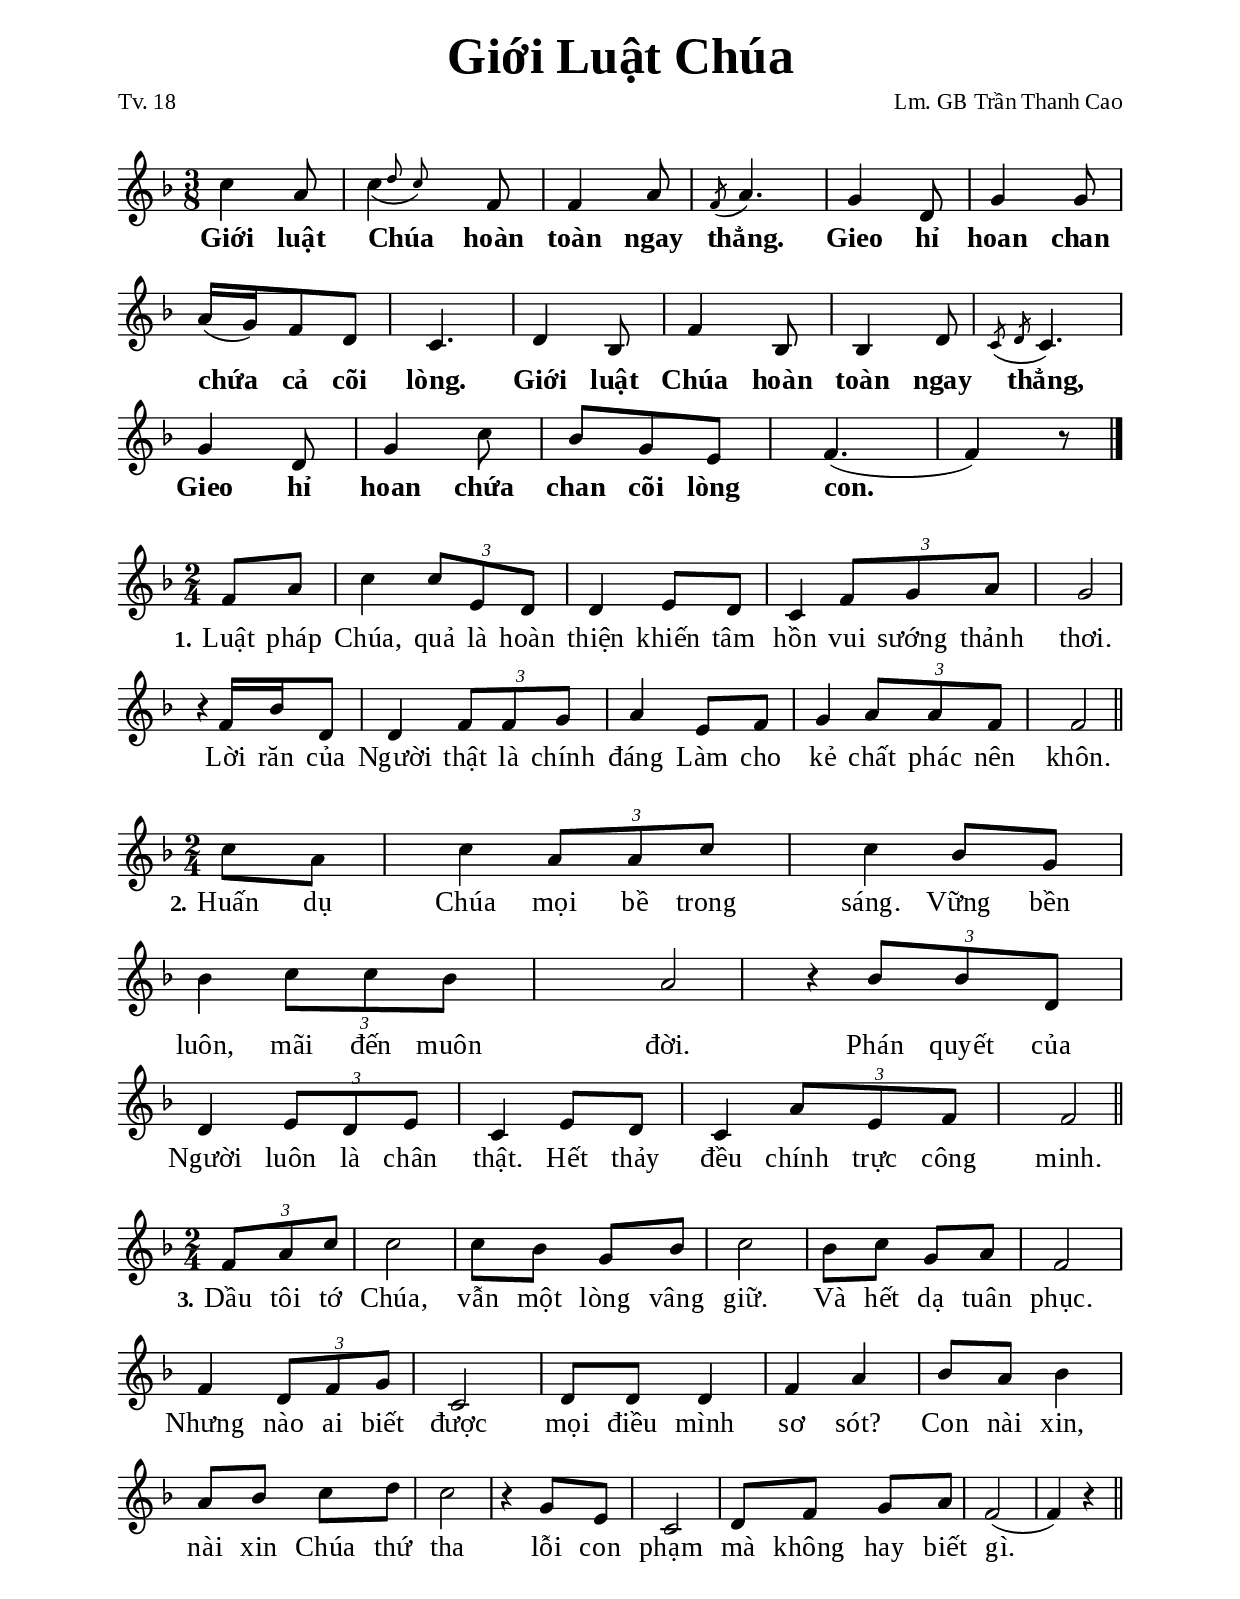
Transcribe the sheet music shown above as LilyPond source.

% Cài đặt chung
\version "2.22.1"
\include "english.ly"

\header {
  title = \markup { \fontsize #3 "Giới Luật Chúa" }
  poet = "Tv. 18"
  composer = "Lm. GB Trần Thanh Cao"
  arranger = " "
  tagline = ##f
}

% Nhạc điệp khúc
nhacDiepKhuc = \relative c'' {
  #(define afterGraceFraction (cons 1 3))
  c4 a8 |
  \autoBeamOff \afterGrace c4 _({d8 c)} f, \autoBeamOn |
  f4 a8 |
  \acciaccatura f8 a4. |
  g4 d8 |
  g4 g8 |
  a16 (g) f8 d |
  c4. |
  d4 bf8 |
  f'4 bf,8 |
  bf4 d8 |
  \autoBeamOff \slashedGrace {c8 (d} c4.) \autoBeamOn |
  g'4 d8 |
  g4 c8 |
  bf g e |
  f4. ( |
  f4) r8 \bar "|."
}

% Nhạc phiên khúc
nhacPhienKhucMot = \relative c' {
  \partial 4 f8 a |
  c4 \tuplet 3/2 { c8 e, d } |
  d4 e8 d |
  c4 \tuplet 3/2 { f8 g a } |
  g2 |
  r4 f16 bf d,8 |
  d4 \tuplet 3/2 { f8 f g } |
  a4 e8 f |
  g4 \tuplet 3/2 { a8 a f } |
  f2 \bar "||"
}

nhacPhienKhucHai = \relative c'' {
  \partial 4 c8 a |
  c4 \tuplet 3/2 { a8 a c } |
  c4 bf8 g |
  bf4 \tuplet 3/2 { c8 c bf } |
  a2 |
  r4 \tuplet 3/2 { bf8 bf d, } |
  d4 \tuplet 3/2 { e8 d e } |
  c4 e8 d |
  c4 \tuplet 3/2 { a'8 e f } |
  f2 \bar "||"
}

nhacPhienKhucBa = \relative c' {
  \partial 4 \tuplet 3/2 { f8 a c } |
  c2 |
  c8 bf g bf |
  c2 |
  bf8 c g a |
  f2 |
  f4 \tuplet 3/2 { d8 f g } |
  c,2 |
  d8 d d4 |
  f4 a |
  bf8 a bf4 |
  a8 bf c d |
  c2 |
  r4 g8 e |
  c2 |
  d8 f g a |
  f2 ( |
  f4) r \bar "||"
}

% Lời điệp khúc
loiDiepKhuc = \lyricmode {
  Giới luật Chúa hoàn toàn ngay thẳng.
  Gieo hỉ hoan chan chứa cả cõi lòng.
  Giới luật Chúa hoàn toàn ngay thẳng,
  Gieo hỉ hoan chứa chan cõi lòng con.
}

% Lời phiên khúc
loiPhienKhucMot = \lyricmode {
  \set stanza = #"1."
  Luật pháp Chúa, quả là hoàn thiện
  khiến tâm hồn vui sướng thảnh thơi.
  Lời răn của Người thật là chính đáng
  Làm cho kẻ chất phác nên khôn.
}

loiPhienKhucHai = \lyricmode {
  \set stanza = #"2."
  Huấn dụ Chúa mọi bề trong sáng.
  Vững bền luôn, mãi đến muôn đời.
  Phán quyết của Người luôn là chân thật.
  Hết thảy đều chính trực công minh.
}

loiPhienKhucBa = \lyricmode {
  \set stanza = #"3."
  Dầu tôi tớ Chúa, vẫn một lòng vâng giữ.
  Và hết dạ tuân phục.
  Nhưng nào ai biết được mọi điều mình sơ sót?
  Con nài xin, nài xin Chúa thứ tha
  lỗi con phạm mà không hay biết gì.
}


% Dàn trang
\paper {
  #(set-paper-size "a4")
  top-margin = 10\mm
  bottom-margin = 10\mm
  left-margin = 20\mm
  right-margin = 20\mm
  indent = #0
  #(define fonts
    (make-pango-font-tree
      "Liberation Serif"
      "Liberation Serif"
      "Liberation Serif"
      (/ 20 20)))
  page-count = #1
}

% Thiết lập tông và nhịp
TongNhip = { \key f \major \time 3/8 }

\score {
  \new ChoirStaff <<
    \new Staff = diepKhuc \with {
        \consists "Merge_rests_engraver"
        %\magnifyStaff #(magstep +1)
      }
      <<
      \new Voice = beSop {
        \TongNhip \nhacDiepKhuc
      }
    >>
    \new Lyrics \lyricsto beSop \loiDiepKhuc
  >>
  \layout {
    \override Lyrics.LyricText.font-series = #'bold
    \override Lyrics.LyricText.font-size = #+2
    \override Lyrics.LyricSpace.minimum-distance = #2.2
    \override Score.BarNumber.break-visibility = ##(#f #f #f)
    \override Score.SpacingSpanner.uniform-stretching = ##t
  }
}

\score {
  \new ChoirStaff <<
    \new Staff = phienKhuc \with {
        %\magnifyStaff #(magstep +1)
      }
      <<
      \new Voice = beSop {
        \key f \major \time 2/4 \nhacPhienKhucMot
      }
    >>
    \new Lyrics \lyricsto beSop \loiPhienKhucMot
  >>
  \layout {
    %\override Staff.TimeSignature.transparent = ##t
    \override Lyrics.LyricText.font-size = #+2
    \override Lyrics.LyricSpace.minimum-distance = #1.1
    \override Score.BarNumber.break-visibility = ##(#f #f #f)
    \override Score.SpacingSpanner.uniform-stretching = ##t
    \override Score.SpacingSpanner packed-spacing = ##t
  } 
}

\score {
  \new ChoirStaff <<
    \new Staff = phienKhuc \with {
        %\magnifyStaff #(magstep +1)
      }
      <<
      \new Voice = beSop {
        \key f \major \time 2/4 \nhacPhienKhucHai
      }
    >>
    \new Lyrics \lyricsto beSop \loiPhienKhucHai
  >>
  \layout {
    %\override Staff.TimeSignature.transparent = ##t
    \override Lyrics.LyricText.font-size = #+2
    \override Lyrics.LyricSpace.minimum-distance = #2.2
    \override Score.BarNumber.break-visibility = ##(#f #f #f)
    \override Score.SpacingSpanner.uniform-stretching = ##t
    \override Score.SpacingSpanner packed-spacing = ##t
  } 
}

\score {
  \new ChoirStaff <<
    \new Staff = phienKhuc \with {
        %\magnifyStaff #(magstep +1)
      }
      <<
      \new Voice = beSop {
        \key f \major \time 2/4 \nhacPhienKhucBa
      }
    >>
    \new Lyrics \lyricsto beSop \loiPhienKhucBa
  >>
  \layout {
    %\override Staff.TimeSignature.transparent = ##t
    \override Lyrics.LyricText.font-size = #+2
    \override Lyrics.LyricSpace.minimum-distance = #1.7
    \override Score.BarNumber.break-visibility = ##(#f #f #f)
    \override Score.SpacingSpanner.uniform-stretching = ##t
  } 
}
